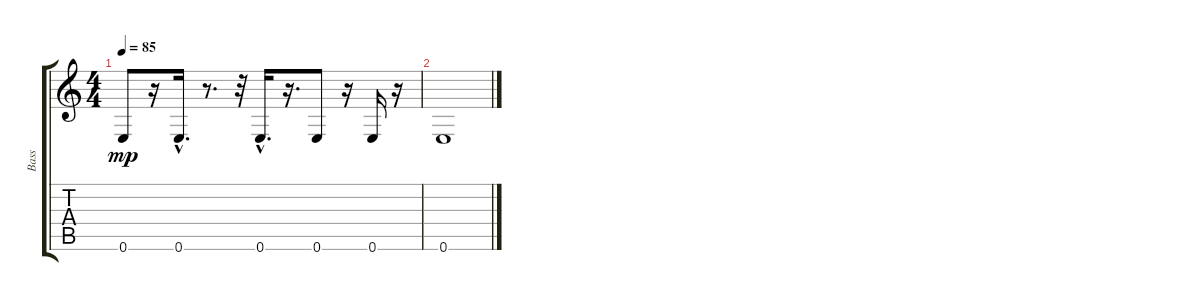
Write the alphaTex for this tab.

\track ("Bass" "Bass") {instrument electricbasspick}
\staff {score tabs}
\tuning (E4 B3 G3 D3 A2 E2) {hide}
\ts (4 4)
\tempo 85
\clef g2
\ks c
0.6.8{dy mp} r.16 0.6{hac}.16{d} r.8{d} r.32 0.6{hac}.16{d} r.16{d} 0.6.8 r.16 0.6.16 r.16 |
0.6.1
